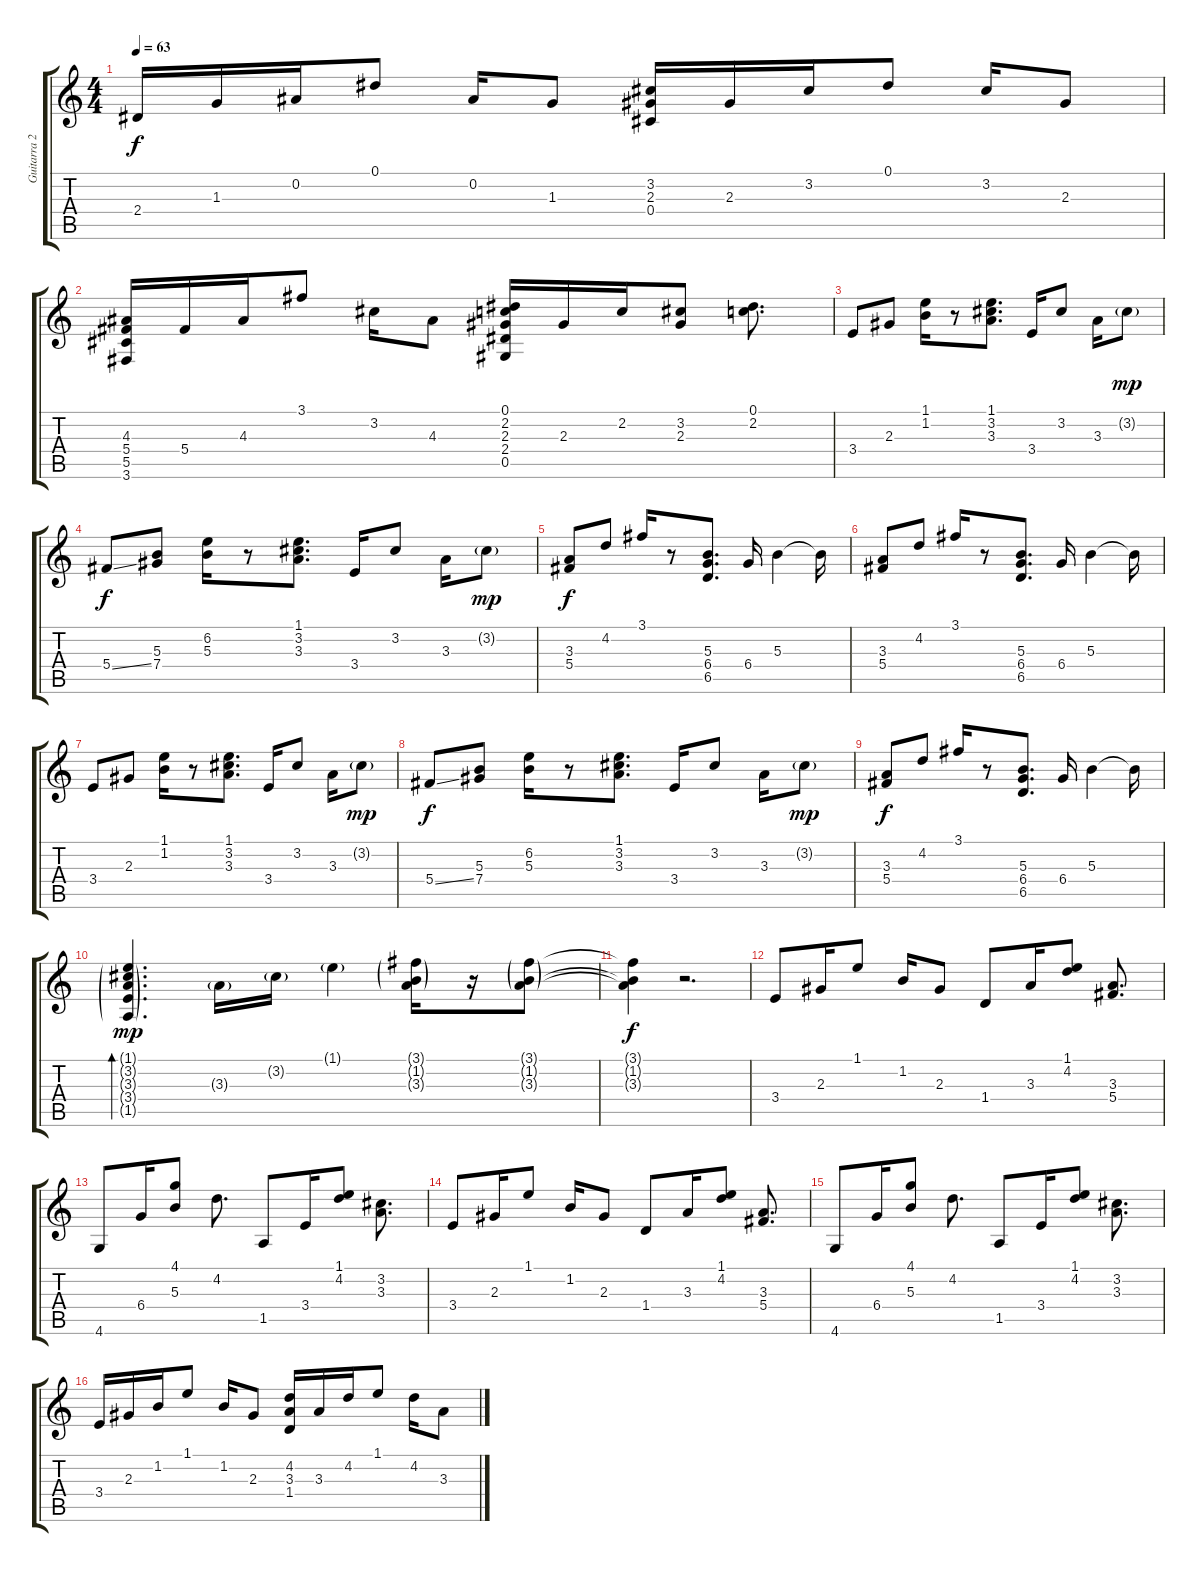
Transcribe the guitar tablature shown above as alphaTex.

\track ("Guitarra 2" "Guitarra 2") {instrument electricguitarclean}
\staff {score tabs}
\tuning (Eb4 Bb3 Gb3 Db3 Ab2 Eb2) {hide}
\ts (4 4)
\tempo 63
\clef g2
\ks c
2.4.16{dy f} 1.3.16 0.2.16 0.1.8 0.2.16 1.3.8 (3.2 2.3 0.4).16 2.3.16 3.2.16 0.1.8 3.2.16 2.3.8 |
(4.3 5.4 5.5 3.6).16 5.4.16 4.3.16 3.1.8 3.2.16 4.3.8 (0.1 2.2 2.3 2.4 0.5).16 2.3.16 2.2.16 (3.2 2.3).8 (0.1 2.2).8{d} |
3.4.8 2.3.8 (1.1 1.2).16 r.8 (1.1 3.2 3.3).8{d} 3.4.16 3.2.8 3.3.16 3.2{g}.8{dy mp} |
5.4{ss}.8{dy f} (5.3 7.4).8 (6.2 5.3).16 r.8 (1.1 3.2 3.3).8{d} 3.4.16 3.2.8 3.3.16 3.2{g}.8{dy mp} |
(3.3 5.4).8{dy f} 4.2.8 3.1.16 r.8 (5.3 6.4 6.5).8{d} 6.4.16 5.3.4 5.3{t}.16 |
(3.3 5.4).8 4.2.8 3.1.16 r.8 (5.3 6.4 6.5).8{d} 6.4.16 5.3.4 5.3{t}.16 |
3.4.8 2.3.8 (1.1 1.2).16 r.8 (1.1 3.2 3.3).8{d} 3.4.16 3.2.8 3.3.16 3.2{g}.8{dy mp} |
5.4{ss}.8{dy f} (5.3 7.4).8 (6.2 5.3).16 r.8 (1.1 3.2 3.3).8{d} 3.4.16 3.2.8 3.3.16 3.2{g}.8{dy mp} |
(3.3 5.4).8{dy f} 4.2.8 3.1.16 r.8 (5.3 6.4 6.5).8{d} 6.4.16 5.3.4 5.3{t}.16 |
(1.1{g} 3.2{g} 3.3{g} 3.4{g} 1.5{g}).4{d bd 120 dy mp} 3.3{g}.16 3.2{g}.16 1.1{g}.4 (3.1{g} 1.2{g} 3.3{g}).16 r.16 (3.1{g} 1.2{g} 3.3{g}).8 |
(3.1{t} 1.2{t} 3.3{t}).4{dy f} r.2{d} |
3.4.8 2.3.16 1.1.8 1.2.16 2.3.8 1.4.8 3.3.16 (1.1 4.2).8 (3.3 5.4).8{d} |
4.6.8 6.4.16 (4.1 5.3).8 4.2.8{d} 1.5.8 3.4.16 (1.1 4.2).8 (3.2 3.3).8{d} |
3.4.8 2.3.16 1.1.8 1.2.16 2.3.8 1.4.8 3.3.16 (1.1 4.2).8 (3.3 5.4).8{d} |
4.6.8 6.4.16 (4.1 5.3).8 4.2.8{d} 1.5.8 3.4.16 (1.1 4.2).8 (3.2 3.3).8{d} |
3.4.16 2.3.16 1.2.16 1.1.8 1.2.16 2.3.8 (4.2 3.3 1.4).16 3.3.16 4.2.16 1.1.8 4.2.16 3.3.8
